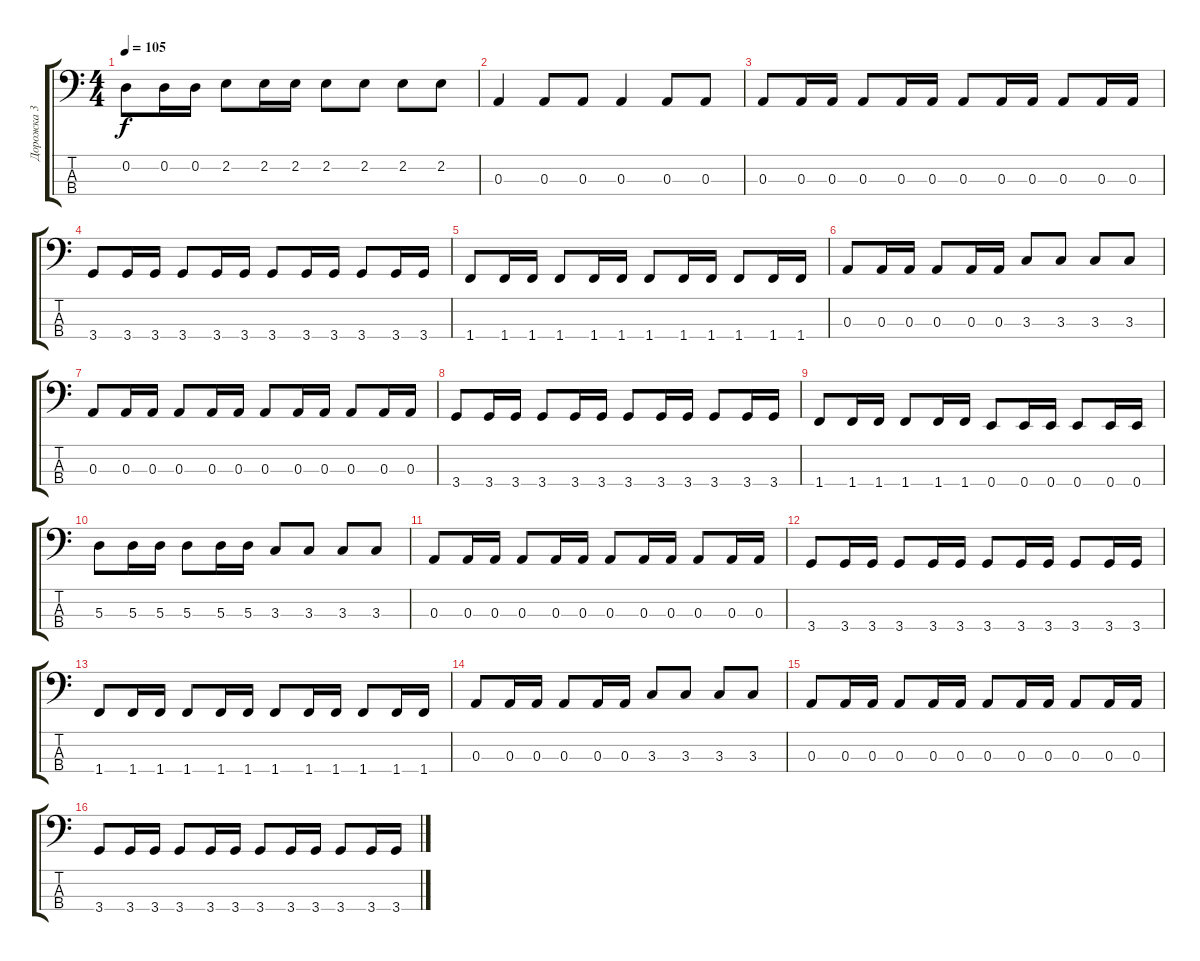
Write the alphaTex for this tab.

\track ("Дорожка 3" "Дорожка 3") {instrument electricguitarmuted}
\staff {score tabs}
\tuning (G2 D2 A1 E1) {hide}
\ts (4 4)
\tempo 105
\clef f4
\ks c
0.2.8{dy f} 0.2.16 0.2.16 2.2.8 2.2.16 2.2.16 2.2.8 2.2.8 2.2.8 2.2.8 |
0.3.4 0.3.8 0.3.8 0.3.4 0.3.8 0.3.8 |
0.3.8 0.3.16 0.3.16 0.3.8 0.3.16 0.3.16 0.3.8 0.3.16 0.3.16 0.3.8 0.3.16 0.3.16 |
3.4.8 3.4.16 3.4.16 3.4.8 3.4.16 3.4.16 3.4.8 3.4.16 3.4.16 3.4.8 3.4.16 3.4.16 |
1.4.8 1.4.16 1.4.16 1.4.8 1.4.16 1.4.16 1.4.8 1.4.16 1.4.16 1.4.8 1.4.16 1.4.16 |
0.3.8 0.3.16 0.3.16 0.3.8 0.3.16 0.3.16 3.3.8 3.3.8 3.3.8 3.3.8 |
0.3.8 0.3.16 0.3.16 0.3.8 0.3.16 0.3.16 0.3.8 0.3.16 0.3.16 0.3.8 0.3.16 0.3.16 |
3.4.8 3.4.16 3.4.16 3.4.8 3.4.16 3.4.16 3.4.8 3.4.16 3.4.16 3.4.8 3.4.16 3.4.16 |
1.4.8 1.4.16 1.4.16 1.4.8 1.4.16 1.4.16 0.4.8 0.4.16 0.4.16 0.4.8 0.4.16 0.4.16 |
5.3.8 5.3.16 5.3.16 5.3.8 5.3.16 5.3.16 3.3.8 3.3.8 3.3.8 3.3.8 |
0.3.8 0.3.16 0.3.16 0.3.8 0.3.16 0.3.16 0.3.8 0.3.16 0.3.16 0.3.8 0.3.16 0.3.16 |
3.4.8 3.4.16 3.4.16 3.4.8 3.4.16 3.4.16 3.4.8 3.4.16 3.4.16 3.4.8 3.4.16 3.4.16 |
1.4.8 1.4.16 1.4.16 1.4.8 1.4.16 1.4.16 1.4.8 1.4.16 1.4.16 1.4.8 1.4.16 1.4.16 |
0.3.8 0.3.16 0.3.16 0.3.8 0.3.16 0.3.16 3.3.8 3.3.8 3.3.8 3.3.8 |
0.3.8 0.3.16 0.3.16 0.3.8 0.3.16 0.3.16 0.3.8 0.3.16 0.3.16 0.3.8 0.3.16 0.3.16 |
3.4.8 3.4.16 3.4.16 3.4.8 3.4.16 3.4.16 3.4.8 3.4.16 3.4.16 3.4.8 3.4.16 3.4.16
